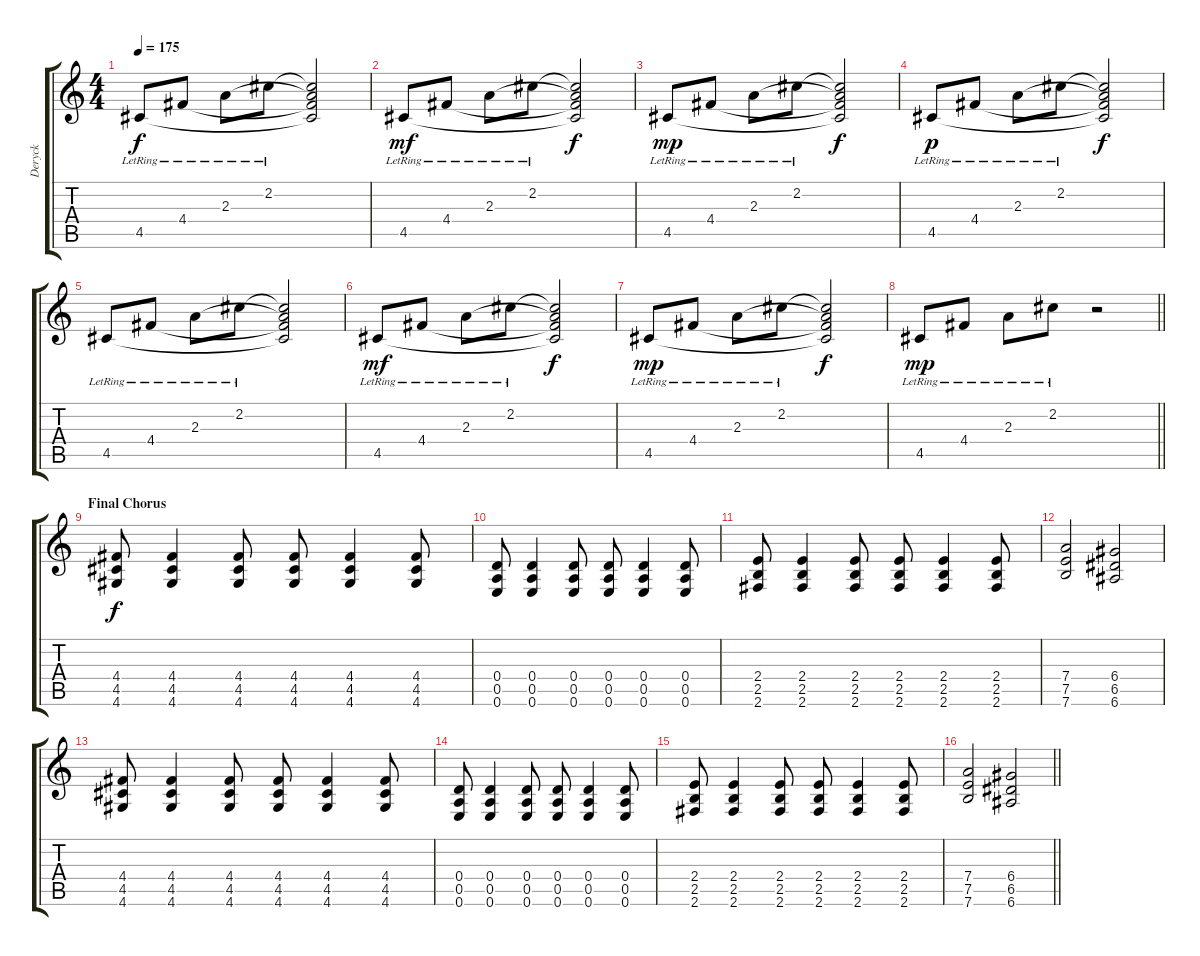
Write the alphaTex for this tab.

\track ("Deryck" "Deryck") {instrument distortionguitar}
\staff {score tabs}
\tuning (E4 B3 G3 D3 A2 E2) {hide}
\ts (4 4)
\tempo 175
\clef g2
\ks c
4.5{lr}.8{dy f} 4.4{lr}.8 2.3{lr}.8 2.2{lr}.8 (2.2{t} 2.3{t} 4.4{t} 4.5{t}).2 |
4.5{lr}.8{dy mf} 4.4{lr}.8 2.3{lr}.8 2.2{lr}.8 (2.2{t} 2.3{t} 4.4{t} 4.5{t}).2{dy f} |
4.5{lr}.8{dy mp} 4.4{lr}.8 2.3{lr}.8 2.2{lr}.8 (2.2{t} 2.3{t} 4.4{t} 4.5{t}).2{dy f} |
4.5{lr}.8{dy p} 4.4{lr}.8 2.3{lr}.8 2.2{lr}.8 (2.2{t} 2.3{t} 4.4{t} 4.5{t}).2{dy f} |
4.5{lr}.8 4.4{lr}.8 2.3{lr}.8 2.2{lr}.8 (2.2{t} 2.3{t} 4.4{t} 4.5{t}).2 |
4.5{lr}.8{dy mf} 4.4{lr}.8 2.3{lr}.8 2.2{lr}.8 (2.2{t} 2.3{t} 4.4{t} 4.5{t}).2{dy f} |
4.5{lr}.8{dy mp} 4.4{lr}.8 2.3{lr}.8 2.2{lr}.8 (2.2{t} 2.3{t} 4.4{t} 4.5{t}).2{dy f} |
\barLineRight lightlight
4.5{lr}.8{dy mp} 4.4{lr}.8 2.3{lr}.8 2.2{lr}.8 r.2 |
\section ("" "Final Chorus")
(4.4 4.5 4.6).8{dy f volume 13} (4.4 4.5 4.6).4 (4.4 4.5 4.6).8 (4.4 4.5 4.6).8 (4.4 4.5 4.6).4 (4.4 4.5 4.6).8 |
(0.4 0.5 0.6).8 (0.4 0.5 0.6).4 (0.4 0.5 0.6).8 (0.4 0.5 0.6).8 (0.4 0.5 0.6).4 (0.4 0.5 0.6).8 |
(2.4 2.5 2.6).8 (2.4 2.5 2.6).4 (2.4 2.5 2.6).8 (2.4 2.5 2.6).8 (2.4 2.5 2.6).4 (2.4 2.5 2.6).8 |
(7.4 7.5 7.6).2 (6.4 6.5 6.6).2 |
(4.4 4.5 4.6).8 (4.4 4.5 4.6).4 (4.4 4.5 4.6).8 (4.4 4.5 4.6).8 (4.4 4.5 4.6).4 (4.4 4.5 4.6).8 |
(0.4 0.5 0.6).8 (0.4 0.5 0.6).4 (0.4 0.5 0.6).8 (0.4 0.5 0.6).8 (0.4 0.5 0.6).4 (0.4 0.5 0.6).8 |
(2.4 2.5 2.6).8 (2.4 2.5 2.6).4 (2.4 2.5 2.6).8 (2.4 2.5 2.6).8 (2.4 2.5 2.6).4 (2.4 2.5 2.6).8 |
\barLineRight lightlight
(7.4 7.5 7.6).2 (6.4 6.5 6.6).2
